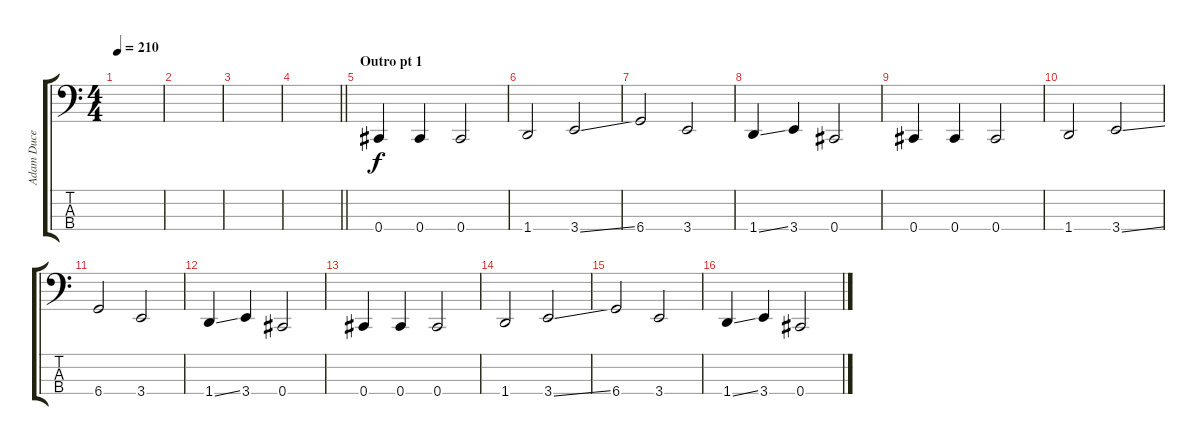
\track ("Adam Duce" "Adam Duce") {instrument electricbassfinger}
\staff {score tabs}
\tuning (E2 B1 Gb1 Db1) {hide}
\ts (4 4)
\tempo 210
\clef f4
\ks c
|
|
|
\barLineRight lightlight
|
\section ("" "Outro pt 1")
0.4.4 0.4.4 0.4.2 |
1.4.2 3.4{ss}.2 |
6.4.2 3.4.2 |
1.4{ss}.4 3.4.4 0.4.2 |
0.4.4 0.4.4 0.4.2 |
1.4.2 3.4{ss}.2 |
6.4.2 3.4.2 |
1.4{ss}.4 3.4.4 0.4.2 |
0.4.4 0.4.4 0.4.2 |
1.4.2 3.4{ss}.2 |
6.4.2 3.4.2 |
1.4{ss}.4 3.4.4 0.4.2
